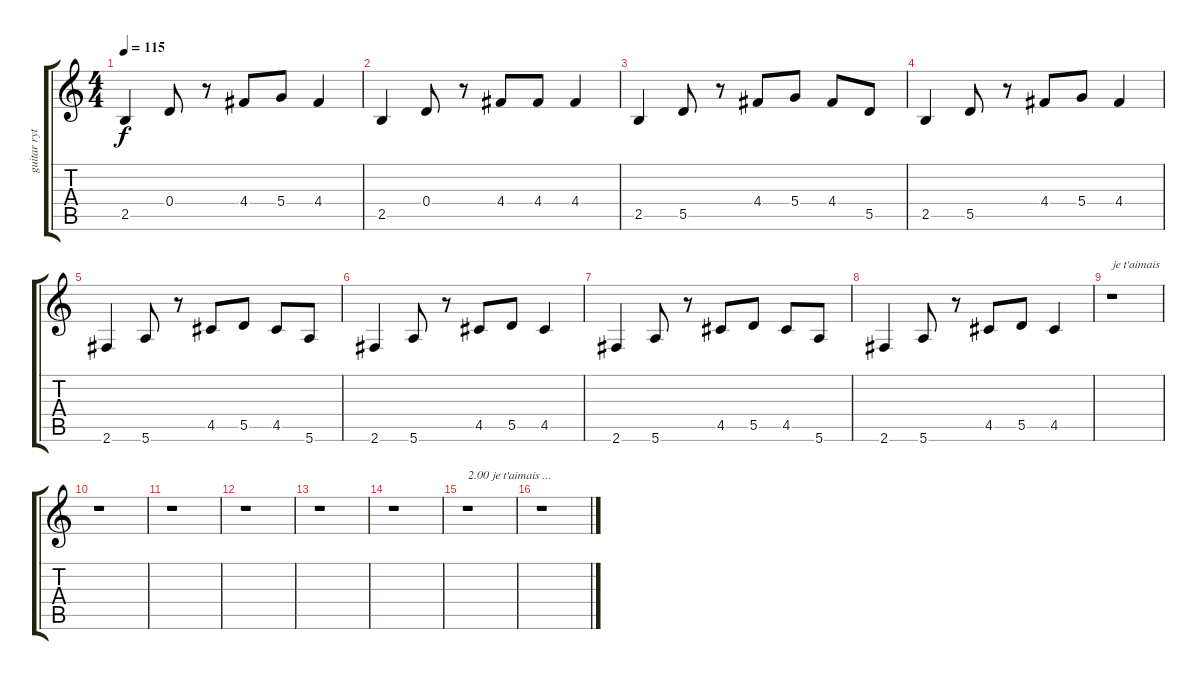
\track ("guitar rythme" "guitar ryt") {instrument acousticguitarsteel}
\staff {score tabs}
\tuning (E4 B3 G3 D3 A2 E2) {hide}
\ts (4 4)
\tempo 115
\clef g2
\ks c
2.5.4{dy f} 0.4.8 r.8 4.4.8 5.4.8 4.4.4 |
2.5.4 0.4.8 r.8 4.4.8 4.4.8 4.4.4 |
2.5.4 5.5.8 r.8 4.4.8 5.4.8 4.4.8 5.5.8 |
2.5.4 5.5.8 r.8 4.4.8 5.4.8 4.4.4 |
2.6.4 5.6.8 r.8 4.5.8 5.5.8 4.5.8 5.6.8 |
2.6.4 5.6.8 r.8 4.5.8 5.5.8 4.5.4 |
2.6.4 5.6.8 r.8 4.5.8 5.5.8 4.5.8 5.6.8 |
2.6.4 5.6.8 r.8 4.5.8 5.5.8 4.5.4 |
r.1{txt "je t'aimais"} |
r.1 |
r.1 |
r.1 |
r.1 |
r.1 |
r.1{txt "2.00 je t'aimais ..."} |
r.1
